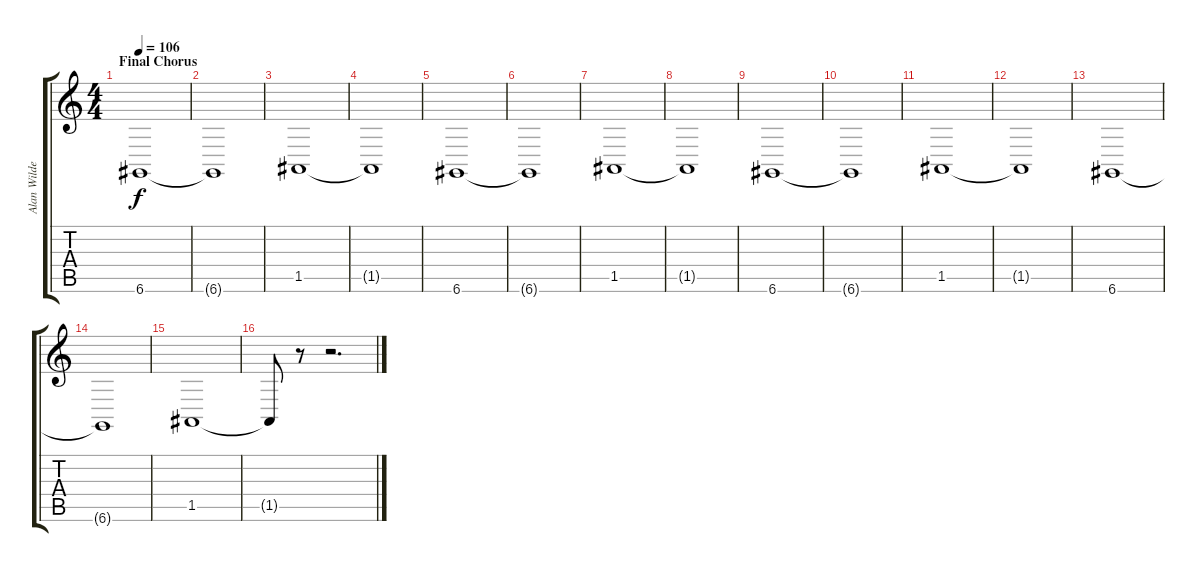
\track ("Alan Wilder - Keyboard I" "Alan Wilde") {instrument lead5charang}
\staff {score tabs}
\tuning (E4 B3 G3 D3 A2 D2) {hide}
\ts (4 4)
\section ("" "Final Chorus")
\tempo 106
\clef g2
\ks c
6.6.1{dy f volume 11} |
6.6{t}.1 |
1.5.1 |
1.5{t}.1 |
6.6.1 |
6.6{t}.1 |
1.5.1 |
1.5{t}.1 |
6.6.1 |
6.6{t}.1 |
1.5.1 |
1.5{t}.1 |
6.6.1 |
6.6{t}.1 |
1.5.1 |
1.5{t}.8 r.8 r.2{d}
